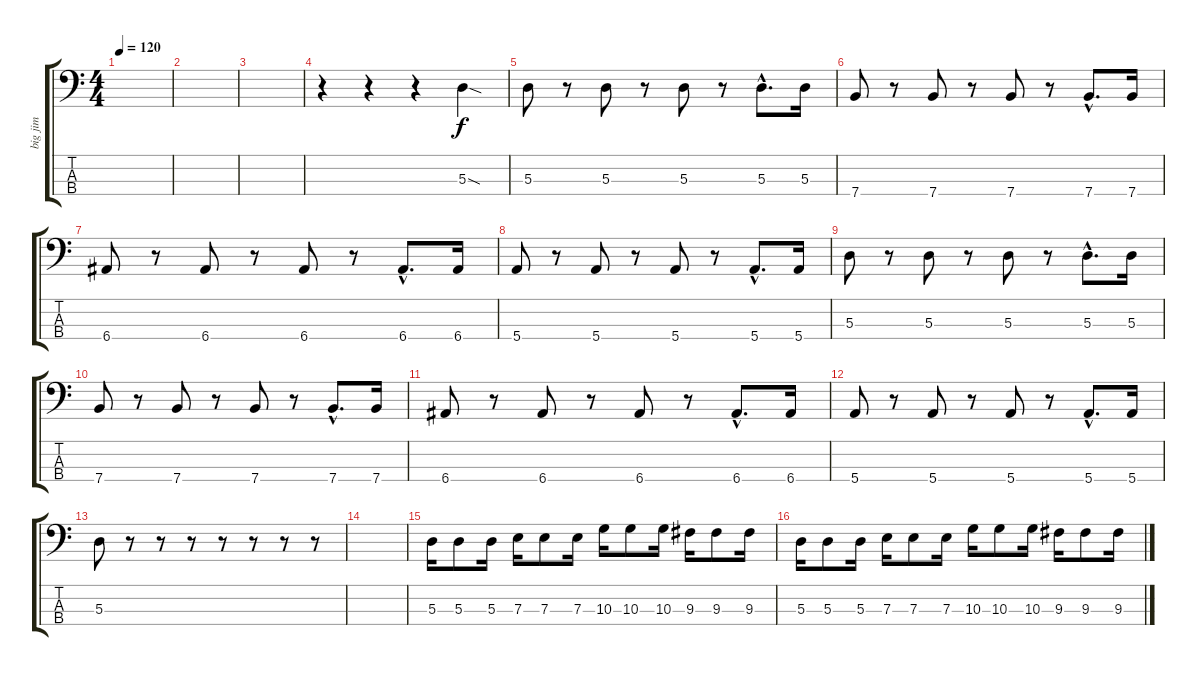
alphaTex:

\track ("big jim" "big jim") {instrument electricbasspick}
\staff {score tabs}
\tuning (G2 D2 A1 E1) {hide}
\ts (4 4)
\tempo 120
\clef f4
\ks c
|
|
|
r.4 r.4 r.4 5.3{sod}.4 |
5.3.8 r.8 5.3.8 r.8 5.3.8 r.8 5.3{hac}.8{d} 5.3.16 |
7.4.8 r.8 7.4.8 r.8 7.4.8 r.8 7.4{hac}.8{d} 7.4.16 |
6.4.8 r.8 6.4.8 r.8 6.4.8 r.8 6.4{hac}.8{d} 6.4.16 |
5.4.8 r.8 5.4.8 r.8 5.4.8 r.8 5.4{hac}.8{d} 5.4.16 |
5.3.8 r.8 5.3.8 r.8 5.3.8 r.8 5.3{hac}.8{d} 5.3.16 |
7.4.8 r.8 7.4.8 r.8 7.4.8 r.8 7.4{hac}.8{d} 7.4.16 |
6.4.8 r.8 6.4.8 r.8 6.4.8 r.8 6.4{hac}.8{d} 6.4.16 |
5.4.8 r.8 5.4.8 r.8 5.4.8 r.8 5.4{hac}.8{d} 5.4.16 |
5.3.8 r.8 r.8 r.8 r.8 r.8 r.8 r.8 |
|
5.3.16 5.3.8 5.3.16 7.3.16 7.3.8 7.3.16 10.3.16 10.3.8 10.3.16 9.3.16 9.3.8 9.3.16 |
5.3.16 5.3.8 5.3.16 7.3.16 7.3.8 7.3.16 10.3.16 10.3.8 10.3.16 9.3.16 9.3.8 9.3.16
